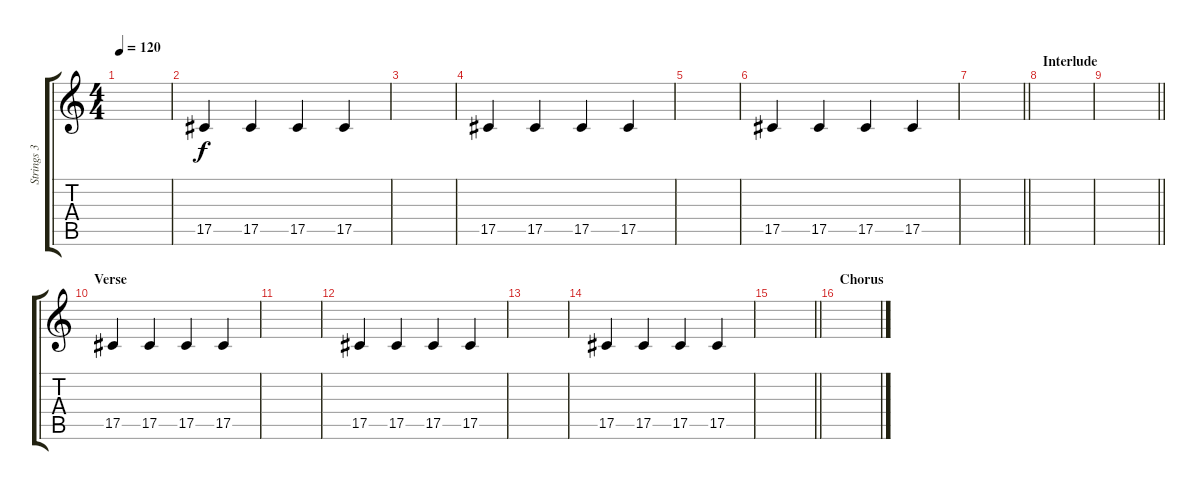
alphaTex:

\track ("Strings 3" "Strings 3") {instrument pizzicatostrings}
\staff {score tabs}
\tuning (Eb4 Bb3 Gb3 Db3 Ab2 Eb2) {hide}
\ts (4 4)
\tempo 120
\clef g2
\ks c
|
17.5.4 17.5.4 17.5.4 17.5.4 |
|
17.5.4 17.5.4 17.5.4 17.5.4 |
|
17.5.4 17.5.4 17.5.4 17.5.4 |
\barLineRight lightlight
|
\section ("" "Interlude")
|
\barLineRight lightlight
|
\section ("" "Verse")
17.5.4 17.5.4 17.5.4 17.5.4 |
|
17.5.4 17.5.4 17.5.4 17.5.4 |
|
17.5.4 17.5.4 17.5.4 17.5.4 |
\barLineRight lightlight
|
\section ("" "Chorus")
